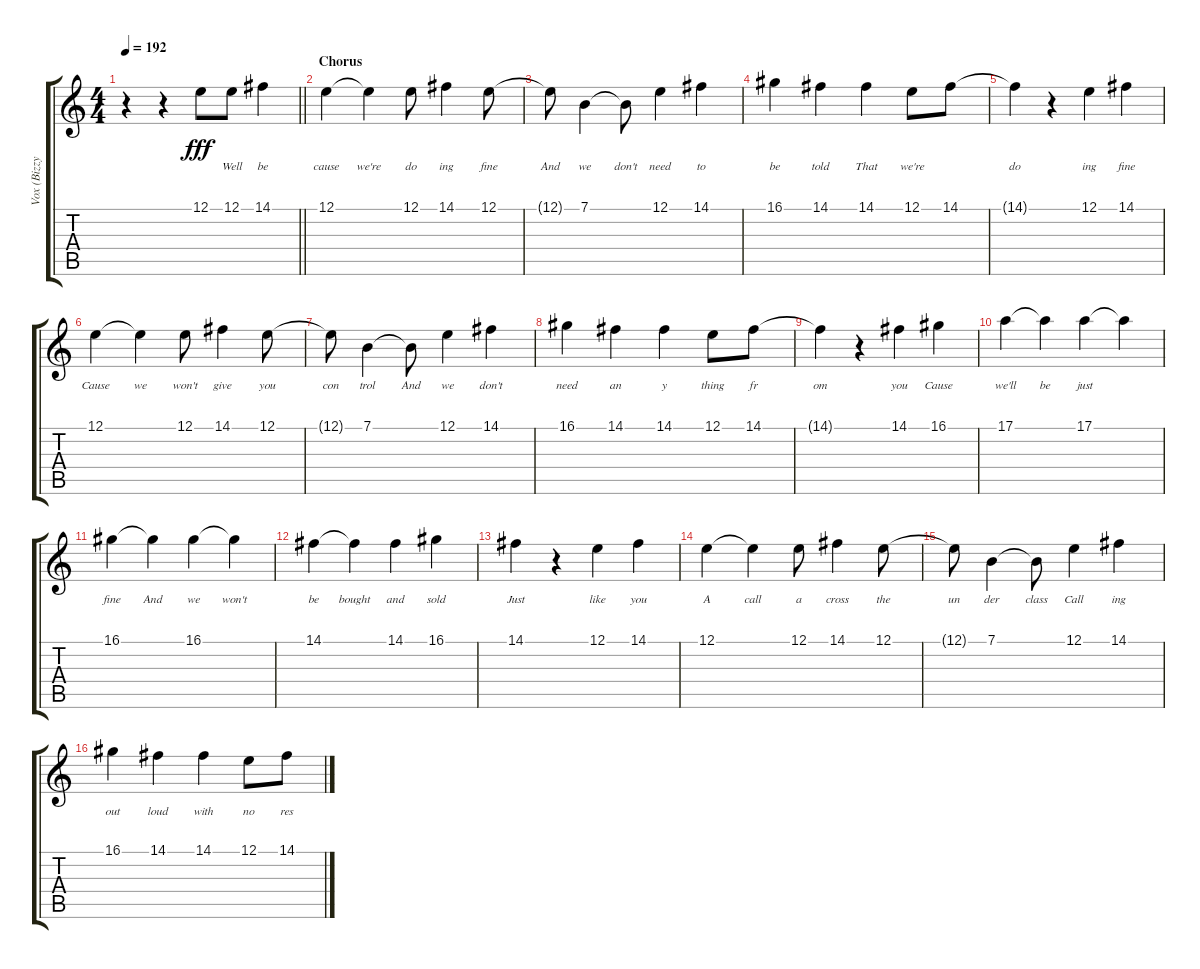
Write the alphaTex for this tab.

\track ("Vox (Bizzy D)" "Vox (Bizzy") {instrument lead2sawtooth}
\staff {score tabs}
\tuning (E4 B3 G3 D3 A2 E2) {hide}
\ts (4 4)
\tempo 192
\clef g2
\barLineRight lightlight
\ks c
r.4{dy fff} r.4 12.1.8{lyrics (0 "") lyrics (1 "") lyrics (2 "") lyrics (3 "") lyrics (4 "")} 12.1.8{lyrics (0 "Well") lyrics (1 "") lyrics (2 "") lyrics (3 "") lyrics (4 "")} 14.1.4{lyrics (0 "be") lyrics (1 "") lyrics (2 "") lyrics (3 "") lyrics (4 "")} |
\section ("" "Chorus")
12.1.4{lyrics (0 "cause") lyrics (1 "") lyrics (2 "") lyrics (3 "") lyrics (4 "")} 12.1{t}.4{lyrics (0 "we're") lyrics (1 "") lyrics (2 "") lyrics (3 "") lyrics (4 "")} 12.1.8{lyrics (0 "do") lyrics (1 "") lyrics (2 "") lyrics (3 "") lyrics (4 "")} 14.1.4{lyrics (0 "ing") lyrics (1 "") lyrics (2 "") lyrics (3 "") lyrics (4 "")} 12.1.8{lyrics (0 "fine") lyrics (1 "") lyrics (2 "") lyrics (3 "") lyrics (4 "")} |
12.1{t}.8{lyrics (0 "And") lyrics (1 "") lyrics (2 "") lyrics (3 "") lyrics (4 "")} 7.1.4{lyrics (0 "we") lyrics (1 "") lyrics (2 "") lyrics (3 "") lyrics (4 "")} 7.1{t}.8{lyrics (0 "don't") lyrics (1 "") lyrics (2 "") lyrics (3 "") lyrics (4 "")} 12.1.4{lyrics (0 "need") lyrics (1 "") lyrics (2 "") lyrics (3 "") lyrics (4 "")} 14.1.4{lyrics (0 "to") lyrics (1 "") lyrics (2 "") lyrics (3 "") lyrics (4 "")} |
16.1.4{lyrics (0 "be") lyrics (1 "") lyrics (2 "") lyrics (3 "") lyrics (4 "")} 14.1.4{lyrics (0 "told") lyrics (1 "") lyrics (2 "") lyrics (3 "") lyrics (4 "")} 14.1.4{lyrics (0 "That") lyrics (1 "") lyrics (2 "") lyrics (3 "") lyrics (4 "")} 12.1.8{lyrics (0 "we're") lyrics (1 "") lyrics (2 "") lyrics (3 "") lyrics (4 "")} 14.1.8{lyrics (0 "") lyrics (1 "") lyrics (2 "") lyrics (3 "") lyrics (4 "")} |
14.1{t}.4{lyrics (0 "do") lyrics (1 "") lyrics (2 "") lyrics (3 "") lyrics (4 "")} r.4 12.1.4{lyrics (0 "ing") lyrics (1 "") lyrics (2 "") lyrics (3 "") lyrics (4 "")} 14.1.4{lyrics (0 "fine") lyrics (1 "") lyrics (2 "") lyrics (3 "") lyrics (4 "")} |
12.1.4{lyrics (0 "Cause") lyrics (1 "") lyrics (2 "") lyrics (3 "") lyrics (4 "")} 12.1{t}.4{lyrics (0 "we") lyrics (1 "") lyrics (2 "") lyrics (3 "") lyrics (4 "")} 12.1.8{lyrics (0 "won't") lyrics (1 "") lyrics (2 "") lyrics (3 "") lyrics (4 "")} 14.1.4{lyrics (0 "give") lyrics (1 "") lyrics (2 "") lyrics (3 "") lyrics (4 "")} 12.1.8{lyrics (0 "you") lyrics (1 "") lyrics (2 "") lyrics (3 "") lyrics (4 "")} |
12.1{t}.8{lyrics (0 "con") lyrics (1 "") lyrics (2 "") lyrics (3 "") lyrics (4 "")} 7.1.4{lyrics (0 "trol") lyrics (1 "") lyrics (2 "") lyrics (3 "") lyrics (4 "")} 7.1{t}.8{lyrics (0 "And") lyrics (1 "") lyrics (2 "") lyrics (3 "") lyrics (4 "")} 12.1.4{lyrics (0 "we") lyrics (1 "") lyrics (2 "") lyrics (3 "") lyrics (4 "")} 14.1.4{lyrics (0 "don't") lyrics (1 "") lyrics (2 "") lyrics (3 "") lyrics (4 "")} |
16.1.4{lyrics (0 "need") lyrics (1 "") lyrics (2 "") lyrics (3 "") lyrics (4 "")} 14.1.4{lyrics (0 "an") lyrics (1 "") lyrics (2 "") lyrics (3 "") lyrics (4 "")} 14.1.4{lyrics (0 "y") lyrics (1 "") lyrics (2 "") lyrics (3 "") lyrics (4 "")} 12.1.8{lyrics (0 "thing") lyrics (1 "") lyrics (2 "") lyrics (3 "") lyrics (4 "")} 14.1.8{lyrics (0 "fr") lyrics (1 "") lyrics (2 "") lyrics (3 "") lyrics (4 "")} |
14.1{t}.4{lyrics (0 "om") lyrics (1 "") lyrics (2 "") lyrics (3 "") lyrics (4 "")} r.4 14.1.4{lyrics (0 "you") lyrics (1 "") lyrics (2 "") lyrics (3 "") lyrics (4 "")} 16.1.4{lyrics (0 "Cause") lyrics (1 "") lyrics (2 "") lyrics (3 "") lyrics (4 "")} |
17.1.4{lyrics (0 "we'll") lyrics (1 "") lyrics (2 "") lyrics (3 "") lyrics (4 "")} 17.1{t}.4{lyrics (0 "be") lyrics (1 "") lyrics (2 "") lyrics (3 "") lyrics (4 "")} 17.1.4{lyrics (0 "just") lyrics (1 "") lyrics (2 "") lyrics (3 "") lyrics (4 "")} 17.1{t}.4{lyrics (0 "") lyrics (1 "") lyrics (2 "") lyrics (3 "") lyrics (4 "")} |
16.1.4{lyrics (0 "fine") lyrics (1 "") lyrics (2 "") lyrics (3 "") lyrics (4 "")} 16.1{t}.4{lyrics (0 "And") lyrics (1 "") lyrics (2 "") lyrics (3 "") lyrics (4 "")} 16.1.4{lyrics (0 "we") lyrics (1 "") lyrics (2 "") lyrics (3 "") lyrics (4 "")} 16.1{t}.4{lyrics (0 "won't") lyrics (1 "") lyrics (2 "") lyrics (3 "") lyrics (4 "")} |
14.1.4{lyrics (0 "be") lyrics (1 "") lyrics (2 "") lyrics (3 "") lyrics (4 "")} 14.1{t}.4{lyrics (0 "bought") lyrics (1 "") lyrics (2 "") lyrics (3 "") lyrics (4 "")} 14.1.4{lyrics (0 "and") lyrics (1 "") lyrics (2 "") lyrics (3 "") lyrics (4 "")} 16.1.4{lyrics (0 "sold") lyrics (1 "") lyrics (2 "") lyrics (3 "") lyrics (4 "")} |
14.1.4{lyrics (0 "Just") lyrics (1 "") lyrics (2 "") lyrics (3 "") lyrics (4 "")} r.4 12.1.4{lyrics (0 "like") lyrics (1 "") lyrics (2 "") lyrics (3 "") lyrics (4 "")} 14.1.4{lyrics (0 "you") lyrics (1 "") lyrics (2 "") lyrics (3 "") lyrics (4 "")} |
12.1.4{lyrics (0 "A") lyrics (1 "") lyrics (2 "") lyrics (3 "") lyrics (4 "")} 12.1{t}.4{lyrics (0 "call") lyrics (1 "") lyrics (2 "") lyrics (3 "") lyrics (4 "")} 12.1.8{lyrics (0 "a") lyrics (1 "") lyrics (2 "") lyrics (3 "") lyrics (4 "")} 14.1.4{lyrics (0 "cross") lyrics (1 "") lyrics (2 "") lyrics (3 "") lyrics (4 "")} 12.1.8{lyrics (0 "the") lyrics (1 "") lyrics (2 "") lyrics (3 "") lyrics (4 "")} |
12.1{t}.8{lyrics (0 "un") lyrics (1 "") lyrics (2 "") lyrics (3 "") lyrics (4 "")} 7.1.4{lyrics (0 "der") lyrics (1 "") lyrics (2 "") lyrics (3 "") lyrics (4 "")} 7.1{t}.8{lyrics (0 "class") lyrics (1 "") lyrics (2 "") lyrics (3 "") lyrics (4 "")} 12.1.4{lyrics (0 "Call") lyrics (1 "") lyrics (2 "") lyrics (3 "") lyrics (4 "")} 14.1.4{lyrics (0 "ing") lyrics (1 "") lyrics (2 "") lyrics (3 "") lyrics (4 "")} |
16.1.4{lyrics (0 "out") lyrics (1 "") lyrics (2 "") lyrics (3 "") lyrics (4 "")} 14.1.4{lyrics (0 "loud") lyrics (1 "") lyrics (2 "") lyrics (3 "") lyrics (4 "")} 14.1.4{lyrics (0 "with") lyrics (1 "") lyrics (2 "") lyrics (3 "") lyrics (4 "")} 12.1.8{lyrics (0 "no") lyrics (1 "") lyrics (2 "") lyrics (3 "") lyrics (4 "")} 14.1.8{lyrics (0 "res") lyrics (1 "") lyrics (2 "") lyrics (3 "") lyrics (4 "")}
